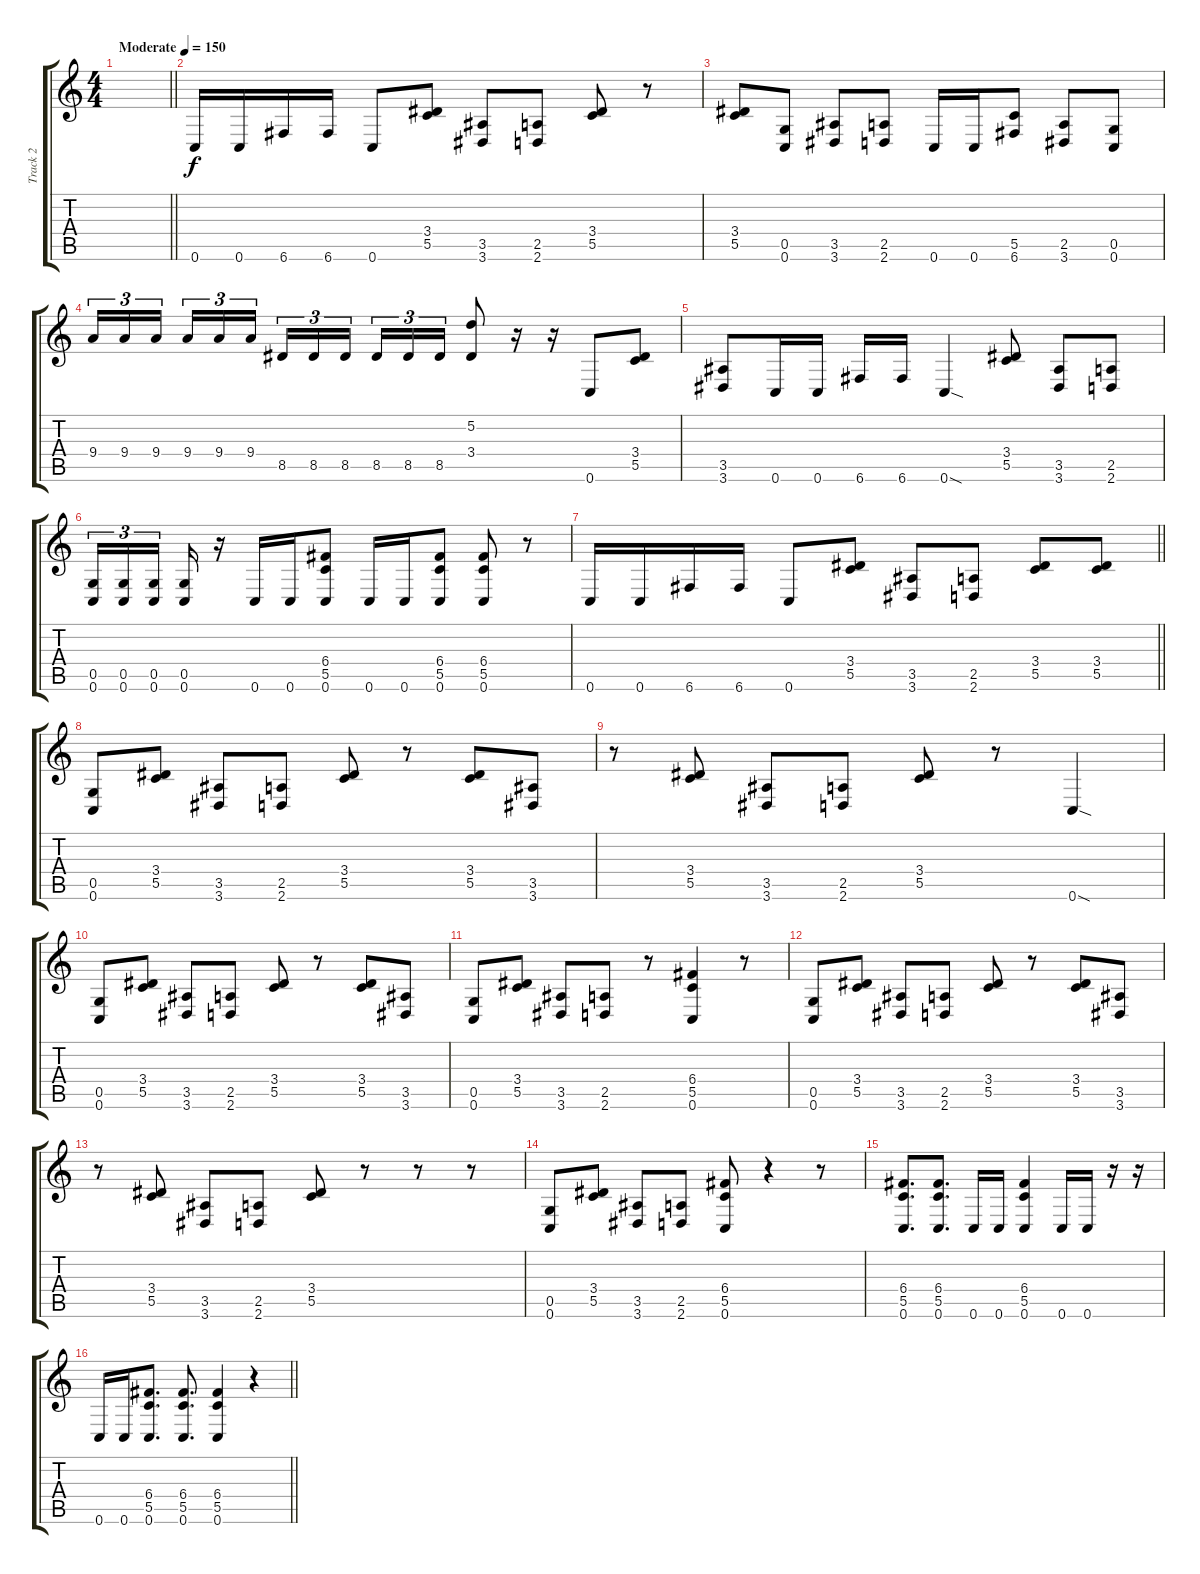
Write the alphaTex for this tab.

\track ("Track 2" "Track 2") {instrument distortionguitar}
\staff {score tabs}
\tuning (D4 A3 F3 C3 G2 C2) {hide}
\ts (4 4)
\tempo (150 "Moderate")
\clef g2
\barLineRight lightlight
\ks c
|
0.6.16 0.6.16 6.6.16 6.6.16 0.6.8 (3.4 5.5).8 (3.5 3.6).8 (2.5 2.6).8 (3.4 5.5).8 r.8 |
(3.4 5.5).8 (0.5 0.6).8 (3.5 3.6).8 (2.5 2.6).8 0.6.16 0.6.16 (5.5 6.6).8 (2.5 3.6).8 (0.5 0.6).8 |
9.4.16{tu (3 2)} 9.4.16{tu (3 2)} 9.4.16{tu (3 2) beam splitsecondary} 9.4.16{tu (3 2)} 9.4.16{tu (3 2)} 9.4.16{tu (3 2)} 8.5.16{tu (3 2)} 8.5.16{tu (3 2)} 8.5.16{tu (3 2) beam splitsecondary} 8.5.16{tu (3 2)} 8.5.16{tu (3 2)} 8.5.16{tu (3 2)} (5.2 3.4).8 r.16 r.16 0.6.8 (3.4 5.5).8 |
(3.5 3.6).8 0.6.16 0.6.16 6.6.16 6.6.16 0.6{sod}.4 (3.4 5.5).8 (3.5 3.6).8 (2.5 2.6).8 |
(0.5 0.6).16{tu (3 2)} (0.5 0.6).16{tu (3 2)} (0.5 0.6).16{tu (3 2) beam splitsecondary} (0.5 0.6).16 r.16 0.6.16 0.6.16 (6.4 5.5 0.6).8 0.6.16 0.6.16 (6.4 5.5 0.6).8 (6.4 5.5 0.6).8 r.8 |
\barLineRight lightlight
0.6.16 0.6.16 6.6.16 6.6.16 0.6.8 (3.4 5.5).8 (3.5 3.6).8 (2.5 2.6).8 (3.4 5.5).8 (3.4 5.5).8 |
(0.5 0.6).8 (3.4 5.5).8 (3.5 3.6).8 (2.5 2.6).8 (3.4 5.5).8 r.8 (3.4 5.5).8 (3.5 3.6).8 |
r.8 (3.4 5.5).8 (3.5 3.6).8 (2.5 2.6).8 (3.4 5.5).8 r.8 0.6{sod}.4 |
(0.5 0.6).8 (3.4 5.5).8 (3.5 3.6).8 (2.5 2.6).8 (3.4 5.5).8 r.8 (3.4 5.5).8 (3.5 3.6).8 |
(0.5 0.6).8 (3.4 5.5).8 (3.5 3.6).8 (2.5 2.6).8 r.8 (6.4 5.5 0.6).4 r.8 |
(0.5 0.6).8 (3.4 5.5).8 (3.5 3.6).8 (2.5 2.6).8 (3.4 5.5).8 r.8 (3.4 5.5).8 (3.5 3.6).8 |
r.8 (3.4 5.5).8 (3.5 3.6).8 (2.5 2.6).8 (3.4 5.5).8 r.8 r.8 r.8 |
(0.5 0.6).8 (3.4 5.5).8 (3.5 3.6).8 (2.5 2.6).8 (6.4 5.5 0.6).8 r.4 r.8 |
(6.4 5.5 0.6).8{d} (6.4 5.5 0.6).8{d} 0.6.16 0.6.16 (6.4 5.5 0.6).4 0.6.16 0.6.16 r.16 r.16 |
\barLineRight lightlight
0.6.16 0.6.16 (6.4 5.5 0.6).8{d} (6.4 5.5 0.6).8{d} (6.4 5.5 0.6).4 r.4
